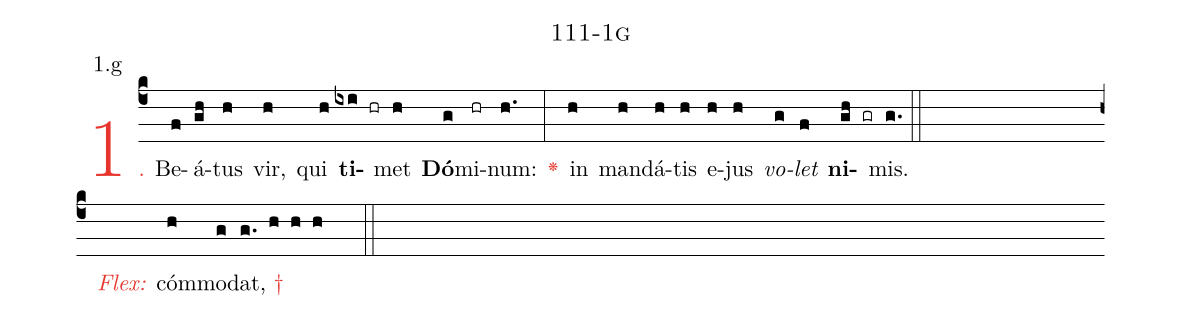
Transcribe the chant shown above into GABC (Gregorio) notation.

name: 111-1g;
annotation: 1.g;
%%
(c4)<c>1.</c> Be(f)á(gh)tus(h) vir,(h) qui(h) <b>ti</b>(ixi hr)met(h) <b>Dó</b>(g)mi(hr)num:(h.) <c><v>\greheightstar</v></c>(:) in(h) man(h)dá(h)tis(h) e(h)jus(h) <i>vo</i>(g)<i>let</i>(f) <b>ni</b>(gh gr)mis.(g.) (::) (Z)
()<c><i>Flex:</i></c>()  cóm(h)mo(g)dat, <c>†</c>(g. h h h  ::)

%E(h) u(h) o(g) u(f) a(gh) e.(g.) (::)
